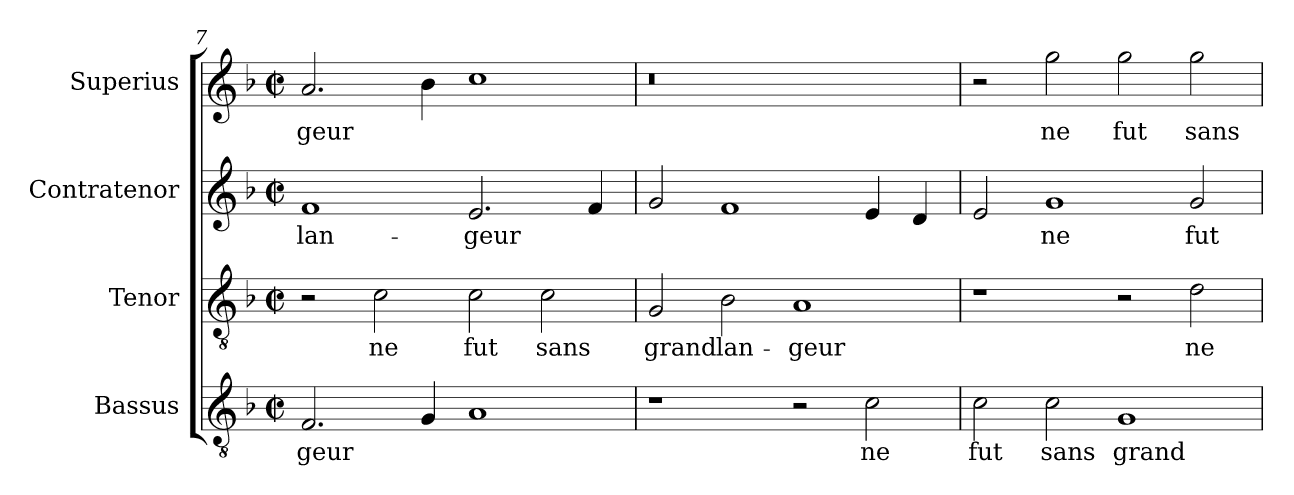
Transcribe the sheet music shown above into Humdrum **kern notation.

**kern	**text	**kern	**text	**kern	**text	**kern	**text
*part4	*part4	*part3	*part3	*part2	*part2	*part1	*part1
*staff4	*staff4	*staff3	*staff3	*staff2	*staff2	*staff1	*staff1
*I"Bassus	*	*I"Tenor	*	*I"Contratenor	*	*I"Superius	*
*	*	*I'T.	*	*	*	*I'S.	*
*clefGv2	*	*clefGv2	*	*clefG2	*	*clefG2	*
*k[b-]	*	*k[b-]	*	*k[b-]	*	*k[b-]	*
*F:	*	*F:	*	*F:	*	*F:	*
*M2/2	*	*M2/2	*	*M2/2	*	*M2/2	*
*met(c|)	*	*met(c|)	*	*met(c|)	*	*met(c|)	*
=7	=7	=7	=7	=7	=7	=7	=7
2.F/	-geur	2r	.	1f/	lan-	2.a/	-geur
.	.	2c\	ne	.	.	.	.
4G/	.	.	.	.	.	4b-\	.
1A/	.	2c\	fut	2.e/	-geur	1cc\	.
.	.	2c\	sans	.	.	.	.
.	.	.	.	4f/	.	.	.
=8	=8	=8	=8	=8	=8	=8	=8
!	!	!	!	!	!	!LO:N:vis=0	!
1r	.	2G/	grand	2g/	.	1r	.
.	.	2B-\	lan-	1f/	.	.	.
2r	.	1A/	-geur	.	.	1ryy	.
2c\	ne	.	.	4e/	.	.	.
.	.	.	.	4d/	.	.	.
=9	=9	=9	=9	=9	=9	=9	=9
2c\	fut	1r	.	2e/	.	2r	.
2c\	sans	.	.	1g/	ne	2gg\	ne
1G/	grand	2r	.	.	.	2gg\	fut
.	.	2d\	ne	2g/	fut	2gg\	sans
=	=	=	=	=	=	=	=
*-	*-	*-	*-	*-	*-	*-	*-
